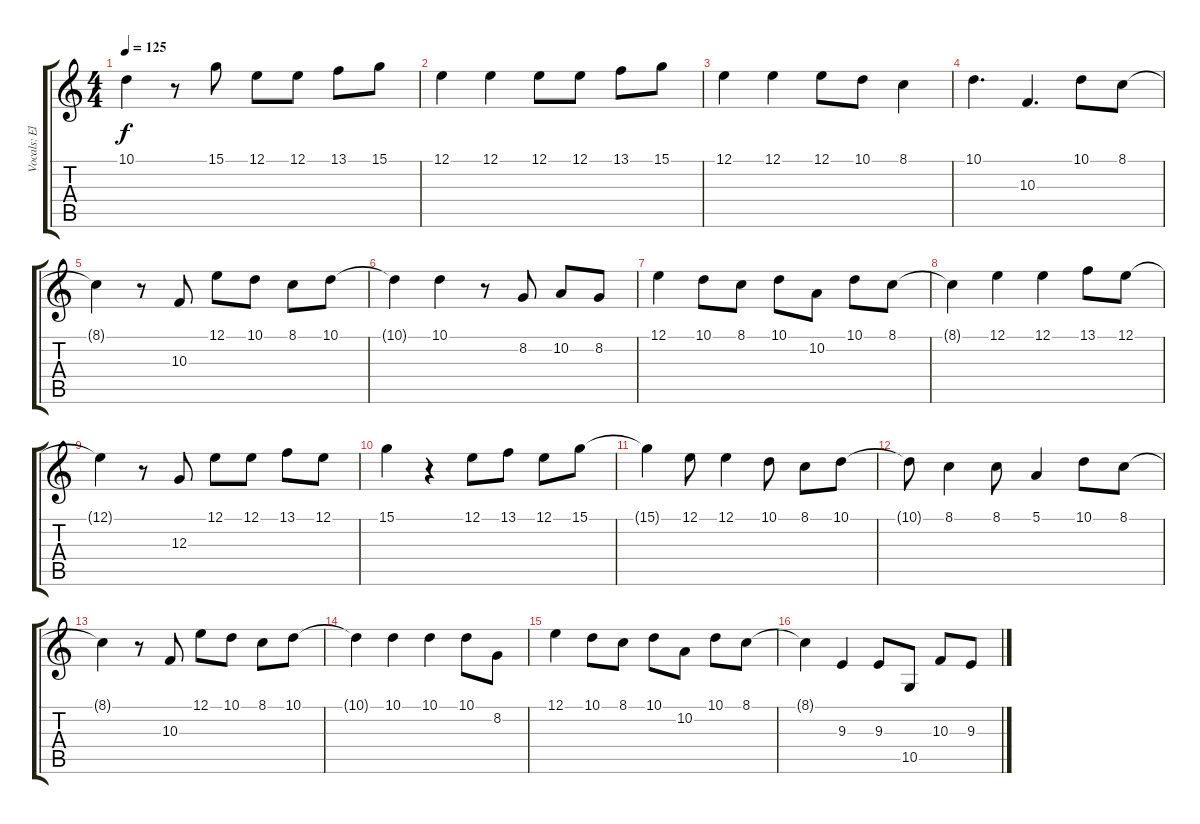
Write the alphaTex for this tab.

\track ("Vocals: Elton John" "Vocals: El") {instrument panflute}
\staff {score tabs}
\tuning (E4 B3 G3 D3 A2 E2) {hide}
\ts (4 4)
\tempo 125
\clef g2
\ks c
10.1{t}.4{dy f} r.8 15.1.8 12.1.8 12.1.8 13.1.8 15.1.8 |
12.1.4 12.1.4 12.1.8 12.1.8 13.1.8 15.1.8 |
12.1.4 12.1.4 12.1.8 10.1.8 8.1.4 |
10.1.4{d} 10.3.4{d} 10.1.8 8.1.8 |
8.1{t}.4 r.8 10.3.8 12.1.8 10.1.8 8.1.8 10.1.8 |
10.1{t}.4 10.1.4 r.8 8.2.8 10.2.8 8.2.8 |
12.1.4 10.1.8 8.1.8 10.1.8 10.2.8 10.1.8 8.1.8 |
8.1{t}.4 12.1.4 12.1.4 13.1.8 12.1.8 |
12.1{t}.4 r.8 12.3.8 12.1.8 12.1.8 13.1.8 12.1.8 |
15.1.4 r.4 12.1.8 13.1.8 12.1.8 15.1.8 |
15.1{t}.4 12.1.8 12.1.4 10.1.8 8.1.8 10.1.8 |
10.1{t}.8 8.1.4 8.1.8 5.1.4 10.1.8 8.1.8 |
8.1{t}.4 r.8 10.3.8 12.1.8 10.1.8 8.1.8 10.1.8 |
10.1{t}.4 10.1.4 10.1.4 10.1.8 8.2.8 |
12.1.4 10.1.8 8.1.8 10.1.8 10.2.8 10.1.8 8.1.8 |
8.1{t}.4 9.3.4 9.3.8 10.5.8 10.3.8 9.3.8
